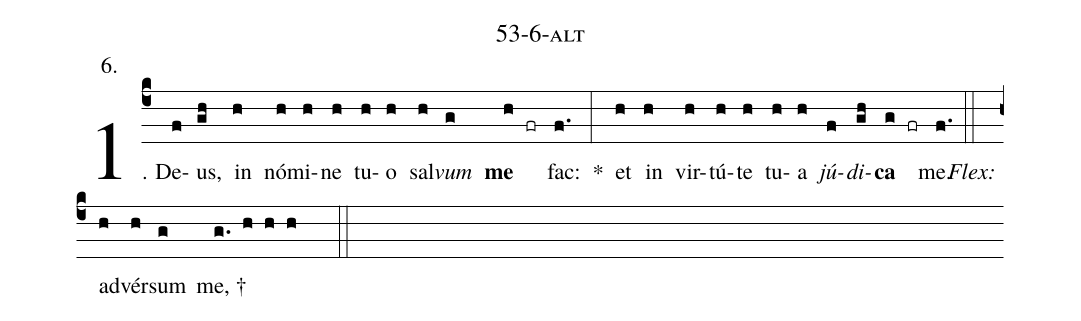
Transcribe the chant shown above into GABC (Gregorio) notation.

name: 53-6-alt;
annotation: 6.;
%%
(c4)1. De(f)us,(gh) in(h) nó(h)mi(h)ne(h) tu(h)o(h) sal(h)<i>vum</i>(g) <b>me</b>(h fr) fac:(f.) *(:) et(h) in(h) vir(h)tú(h)te(h) tu(h)a(h) <i>jú</i>(f)<i>di</i>(gh)<b>ca</b>(g fr) me.(f.) (::)
<i>Flex:</i>()  ad(h)vér(h)sum(g) me, †(g. h h h  ::)
